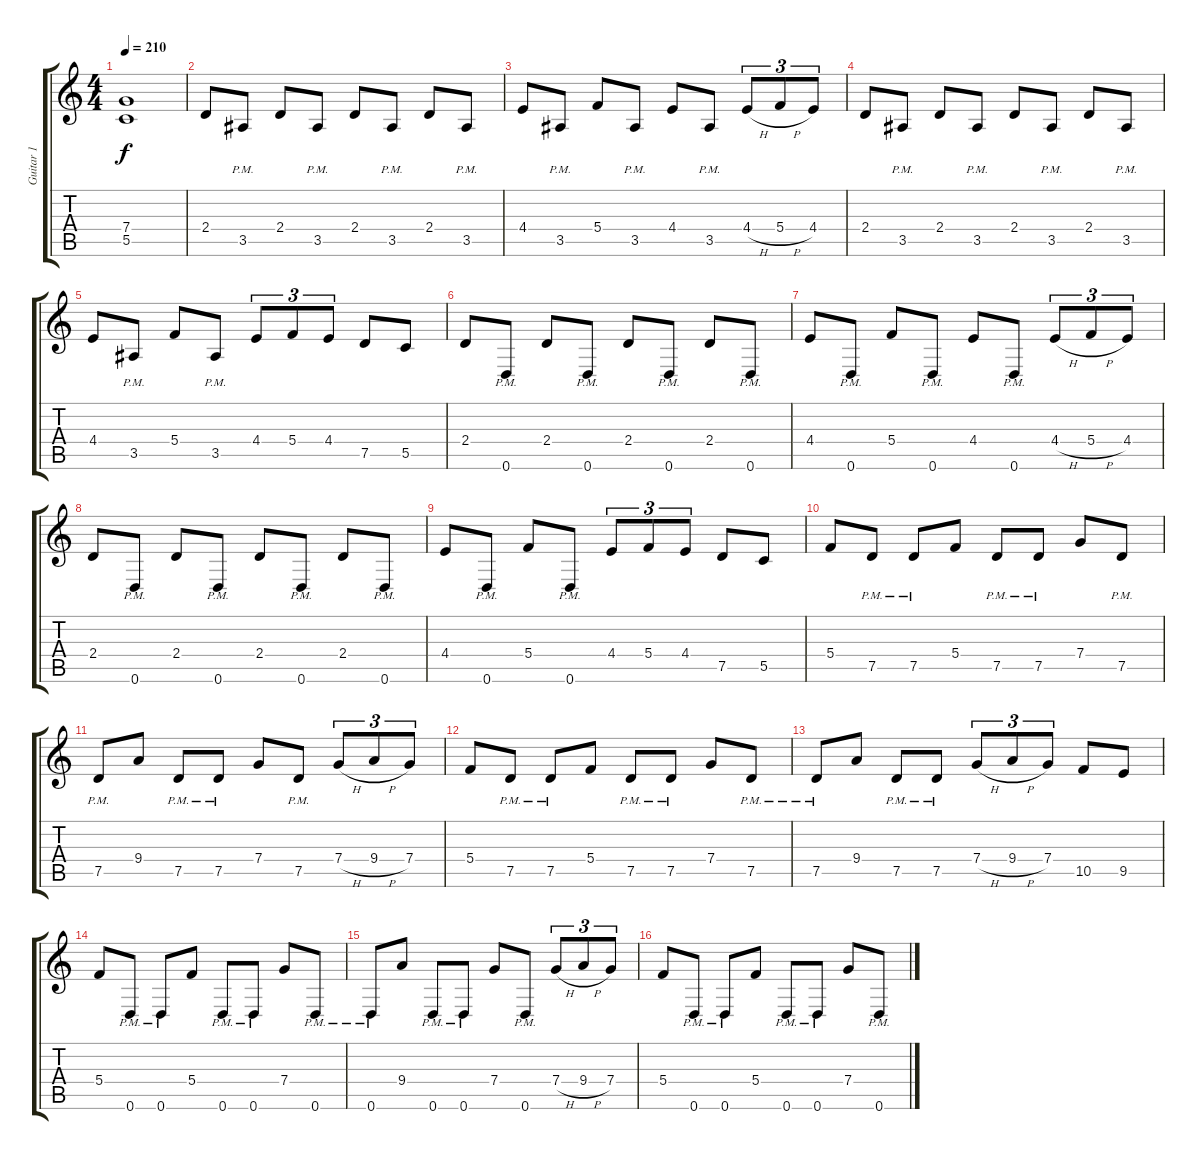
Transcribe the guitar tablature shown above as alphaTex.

\track ("Guitar 1" "Guitar 1") {instrument overdrivenguitar}
\staff {score tabs}
\tuning (D4 A3 F3 C3 G2 D2) {hide}
\ts (4 4)
\tempo 210
\clef g2
\ks c
(7.4 5.5).1{dy f} |
2.4.8 3.5{pm}.8 2.4.8 3.5{pm}.8 2.4.8 3.5{pm}.8 2.4.8 3.5{pm}.8 |
4.4.8 3.5{pm}.8 5.4.8 3.5{pm}.8 4.4.8 3.5{pm}.8 4.4{h}.8{tu (3 2)} 5.4{h}.8{tu (3 2)} 4.4.8{tu (3 2)} |
2.4.8 3.5{pm}.8 2.4.8 3.5{pm}.8 2.4.8 3.5{pm}.8 2.4.8 3.5{pm}.8 |
4.4.8 3.5{pm}.8 5.4.8 3.5{pm}.8 4.4.8{tu (3 2)} 5.4.8{tu (3 2)} 4.4.8{tu (3 2)} 7.5.8 5.5.8 |
2.4.8 0.6{pm}.8 2.4.8 0.6{pm}.8 2.4.8 0.6{pm}.8 2.4.8 0.6{pm}.8 |
4.4.8 0.6{pm}.8 5.4.8 0.6{pm}.8 4.4.8 0.6{pm}.8 4.4{h}.8{tu (3 2)} 5.4{h}.8{tu (3 2)} 4.4.8{tu (3 2)} |
2.4.8 0.6{pm}.8 2.4.8 0.6{pm}.8 2.4.8 0.6{pm}.8 2.4.8 0.6{pm}.8 |
4.4.8 0.6{pm}.8 5.4.8 0.6{pm}.8 4.4.8{tu (3 2)} 5.4.8{tu (3 2)} 4.4.8{tu (3 2)} 7.5.8 5.5.8 |
5.4.8 7.5{pm}.8 7.5{pm}.8 5.4.8 7.5{pm}.8 7.5{pm}.8 7.4.8 7.5{pm}.8 |
7.5{pm}.8 9.4.8 7.5{pm}.8 7.5{pm}.8 7.4.8 7.5{pm}.8 7.4{h}.8{tu (3 2)} 9.4{h}.8{tu (3 2)} 7.4.8{tu (3 2)} |
5.4.8 7.5{pm}.8 7.5{pm}.8 5.4.8 7.5{pm}.8 7.5{pm}.8 7.4.8 7.5{pm}.8 |
7.5{pm}.8 9.4.8 7.5{pm}.8 7.5{pm}.8 7.4{h}.8{tu (3 2)} 9.4{h}.8{tu (3 2)} 7.4.8{tu (3 2)} 10.5.8 9.5.8 |
5.4.8 0.6{pm}.8 0.6{pm}.8 5.4.8 0.6{pm}.8 0.6{pm}.8 7.4.8 0.6{pm}.8 |
0.6{pm}.8 9.4.8 0.6{pm}.8 0.6{pm}.8 7.4.8 0.6{pm}.8 7.4{h}.8{tu (3 2)} 9.4{h}.8{tu (3 2)} 7.4.8{tu (3 2)} |
5.4.8 0.6{pm}.8 0.6{pm}.8 5.4.8 0.6{pm}.8 0.6{pm}.8 7.4.8 0.6{pm}.8
